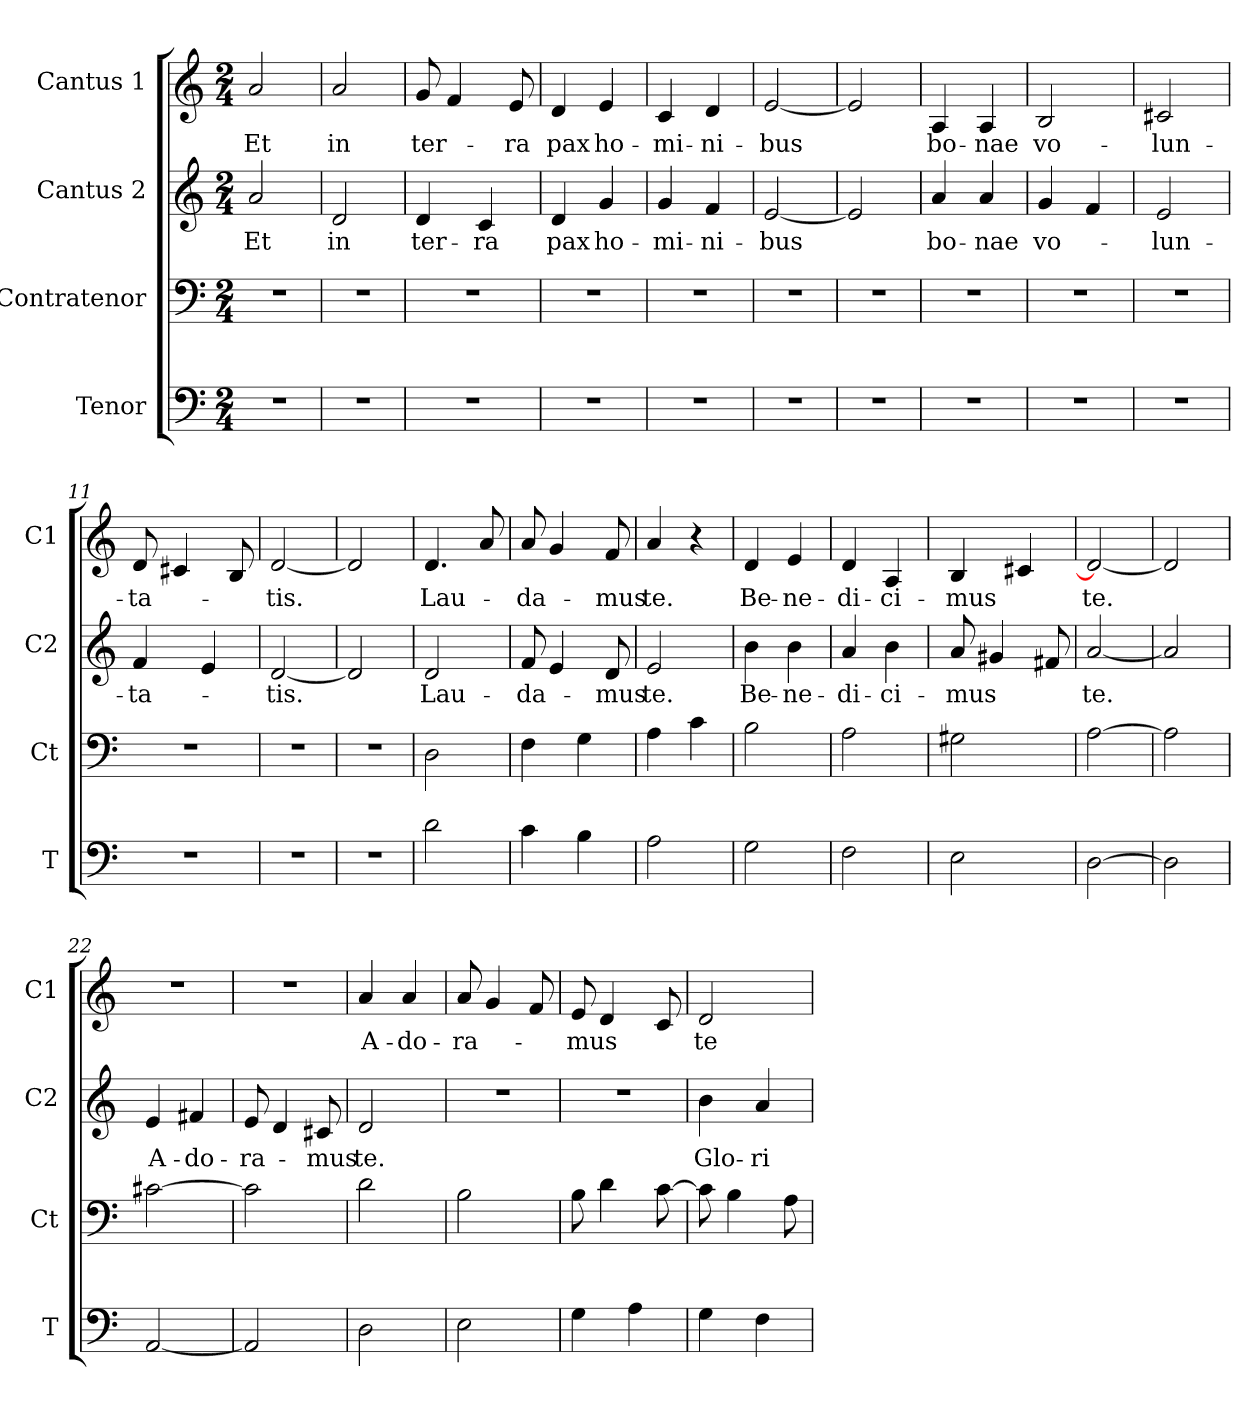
**kern	**kern	**kern	**text	**kern	**text
*part4	*part3	*part2	*part2	*part1	*part1
*staff4	*staff3	*staff2	*staff2	*staff1	*staff1
*I"Tenor	*I"Contratenor	*I"Cantus 2	*	*I"Cantus 1	*
*I'T	*I'Ct	*I'C2	*	*I'C1	*
*clefF4	*clefF4	*clefG2	*	*clefG2	*
*k[]	*k[]	*k[]	*	*k[]	*
*C:	*C:	*C:	*	*C:	*
*M2/4	*M2/4	*M2/4	*	*M2/4	*
=1	=1	=1	=1	=1	=1
2r	2r	2a/	Et	2a/	Et
=2	=2	=2	=2	=2	=2
2r	2r	2d/	in	2a/	in
=3	=3	=3	=3	=3	=3
2r	2r	4d/	ter-	8g/	ter-
.	.	.	.	4f/	.
.	.	4c/	-ra	.	.
.	.	.	.	8e/	-ra
=4	=4	=4	=4	=4	=4
2r	2r	4d/	pax	4d/	pax
.	.	4g/	ho-	4e/	ho-
=5	=5	=5	=5	=5	=5
2r	2r	4g/	-mi-	4c/	-mi-
.	.	4f/	-ni-	4d/	-ni-
=6	=6	=6	=6	=6	=6
2r	2r	[2e/	-bus	[2e/	-bus
=7	=7	=7	=7	=7	=7
2r	2r	2e/]	.	2e/]	.
=8	=8	=8	=8	=8	=8
2r	2r	4a/	bo-	4A/	bo-
.	.	4a/	-nae	4A/	-nae
=9	=9	=9	=9	=9	=9
2r	2r	4g/	vo-	2B/	vo-
.	.	4f/	.	.	.
=10	=10	=10	=10	=10	=10
2r	2r	2e/	lun-	2c#X/	-lun-
=11	=11	=11	=11	=11	=11
2r	2r	4f/	-ta-	8d/	-ta-
.	.	.	.	4c#X/	.
.	.	4e/	.	.	.
.	.	.	.	8B/	.
=12	=12	=12	=12	=12	=12
2r	2r	[2d/	-tis.	[2d/	-tis.
=13	=13	=13	=13	=13	=13
2r	2r	2d/]	.	2d/]	.
=14	=14	=14	=14	=14	=14
2d\	2D\	2d/	Lau-	4.d/	Lau-
.	.	.	.	8a/	.
!!LO:LB:g=z
=15	=15	=15	=15	=15	=15
4c\	4F\	8f/	-da-	8a/	-da-
.	.	4e/	.	4g/	.
4B\	4G\	.	.	.	.
.	.	8d/	-mus	8f/	-mus
=16	=16	=16	=16	=16	=16
2A\	4A\	2e/	te.	4a/	te.
.	4c\	.	.	4r	.
=17	=17	=17	=17	=17	=17
2G\	2B\	4b\	Be-	4d/	Be-
.	.	4b\	-ne-	4e/	-ne-
=18	=18	=18	=18	=18	=18
2F\	2A\	4a/	-di-	4d/	-di-
.	.	4b\	-ci-	4A/	-ci-
=19	=19	=19	=19	=19	=19
2E\	2G#X\	8a/	-mus	4B/	-mus
.	.	4g#X/	.	.	.
.	.	.	.	4c#X/	.
.	.	8f#X/	.	.	.
=20	=20	=20	=20	=20	=20
[2D\	[2A\	[2a/	te.	2d/_	te.
=21	=21	=21	=21	=21	=21
2D\]	2A\]	2a/]	.	2d/]	.
=22	=22	=22	=22	=22	=22
[2AA/	[2c#X\	4e/	A-	2r	.
.	.	4f#X/	-do-	.	.
=23	=23	=23	=23	=23	=23
2AA/]	2c#\]	8e/	-ra-	2r	.
.	.	4d/	.	.	.
.	.	8c#X/	-mus	.	.
=24	=24	=24	=24	=24	=24
2D\	2d\	2d/	te.	4a/	A-
.	.	.	.	4a/	-do-
=25	=25	=25	=25	=25	=25
2E\	2B\	2r	.	8a/	-ra-
.	.	.	.	4g/	.
.	.	.	.	8f/	.
!!LO:LB:g=z
=26	=26	=26	=26	=26	=26
4G\	8B\	2r	.	8e/	-mus
.	4d\	.	.	4d/	.
4A\	.	.	.	.	.
.	[8c\	.	.	8c/	.
=27	=27	=27	=27	=27	=27
4G\	8c\]	4b\	Glo-	2d/	te
.	4B\	.	.	.	.
4F\	.	4a/	-ri-	.	.
.	8A\	.	.	.	.
=	=	=	=	=	=
*-	*-	*-	*-	*-	*-
